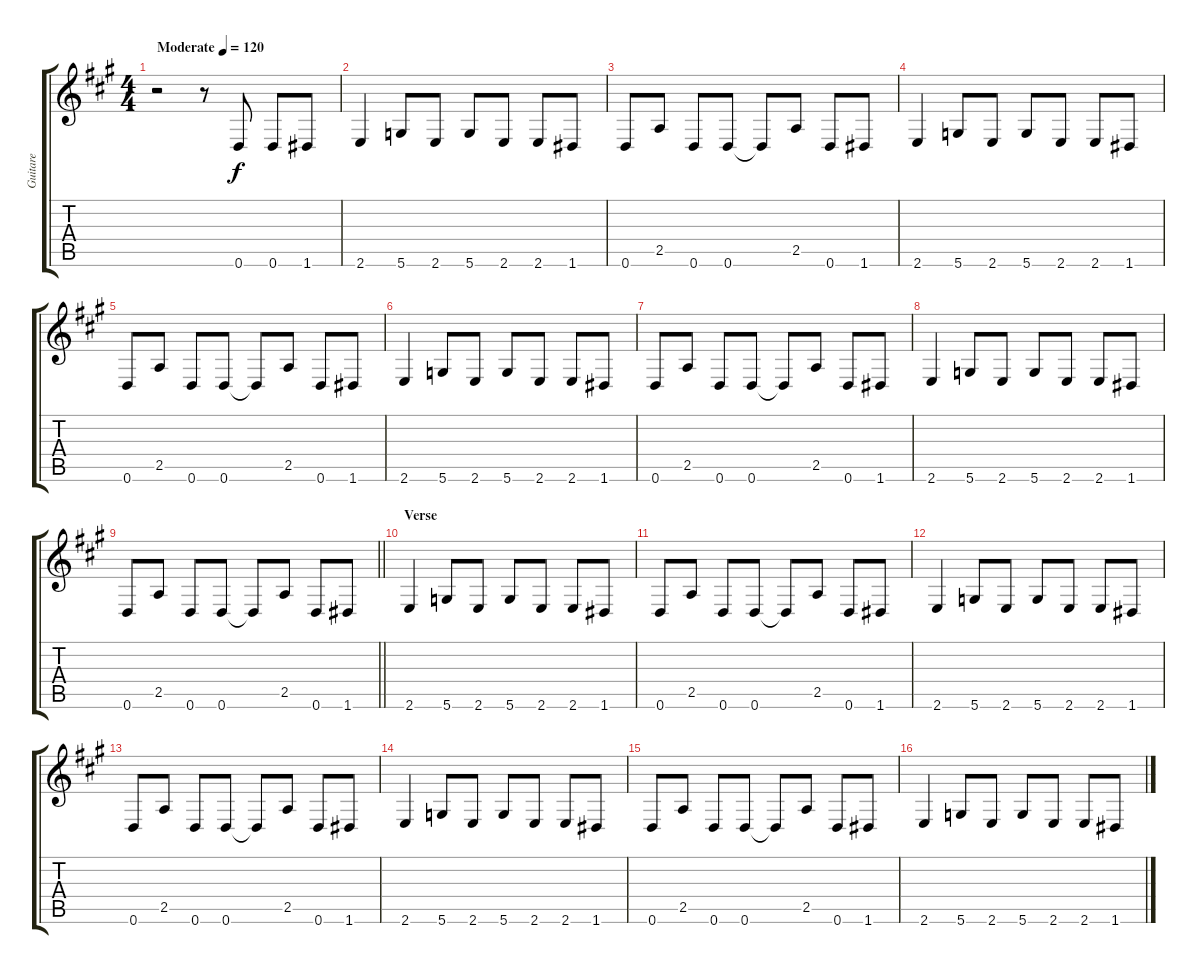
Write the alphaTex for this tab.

\track ("Guitare" "Guitare") {instrument electricguitarclean}
\staff {score tabs}
\tuning (D4 A3 F3 C3 G2 D2) {hide}
\ts (4 4)
\tempo (120 "Moderate")
\clef g2
\ks a
r.2{dy f instrument electricguitarclean} r.8 0.6.8 0.6.8 1.6.8 |
2.6.4 5.6.8 2.6.8 5.6.8 2.6.8 2.6.8 1.6.8 |
0.6.8 2.5.8 0.6.8 0.6.8 0.6{t}.8 2.5.8 0.6.8 1.6.8 |
2.6.4 5.6.8 2.6.8 5.6.8 2.6.8 2.6.8 1.6.8 |
0.6.8 2.5.8 0.6.8 0.6.8 0.6{t}.8 2.5.8 0.6.8 1.6.8 |
2.6.4 5.6.8 2.6.8 5.6.8 2.6.8 2.6.8 1.6.8 |
0.6.8 2.5.8 0.6.8 0.6.8 0.6{t}.8 2.5.8 0.6.8 1.6.8 |
2.6.4 5.6.8 2.6.8 5.6.8 2.6.8 2.6.8 1.6.8 |
\barLineRight lightlight
0.6.8 2.5.8 0.6.8 0.6.8 0.6{t}.8 2.5.8 0.6.8 1.6.8 |
\section ("" "Verse")
2.6.4 5.6.8 2.6.8 5.6.8 2.6.8 2.6.8 1.6.8 |
0.6.8 2.5.8 0.6.8 0.6.8 0.6{t}.8 2.5.8 0.6.8 1.6.8 |
2.6.4 5.6.8 2.6.8 5.6.8 2.6.8 2.6.8 1.6.8 |
0.6.8 2.5.8 0.6.8 0.6.8 0.6{t}.8 2.5.8 0.6.8 1.6.8 |
2.6.4 5.6.8 2.6.8 5.6.8 2.6.8 2.6.8 1.6.8 |
0.6.8 2.5.8 0.6.8 0.6.8 0.6{t}.8 2.5.8 0.6.8 1.6.8 |
2.6.4 5.6.8 2.6.8 5.6.8 2.6.8 2.6.8 1.6.8
